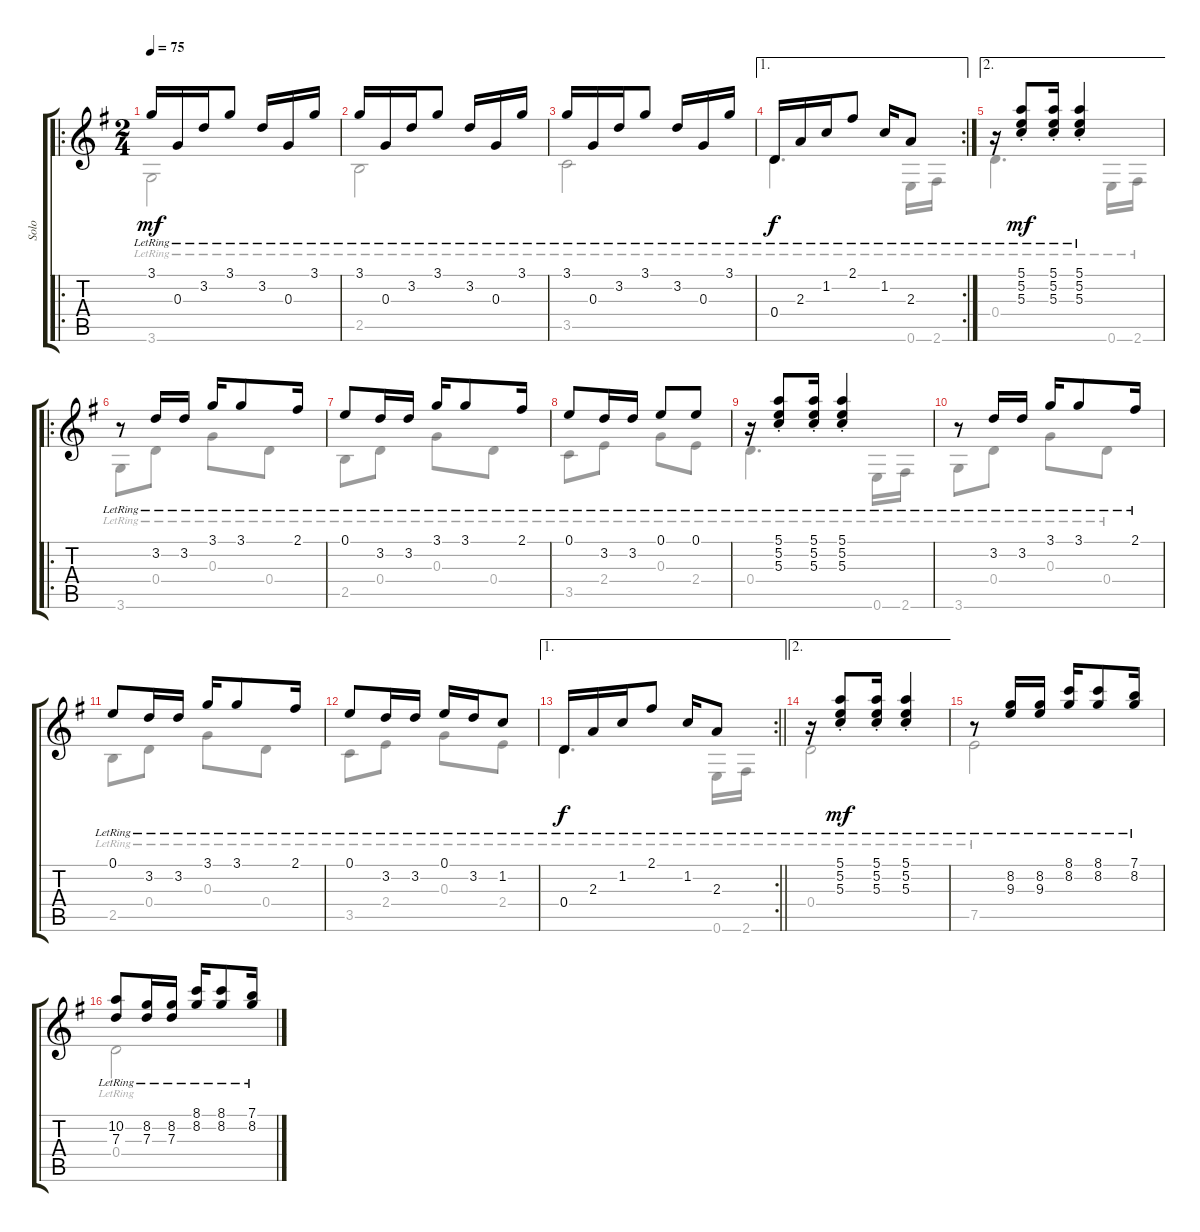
\track ("Solo" "Solo") {instrument acousticguitarnylon}
\staff {score tabs}
\tuning (E4 B3 G3 D3 A2 E2) {hide}
\voice
\ro
\ts (2 4)
\tempo 75
\clef g2
\ks g
3.1{lr}.16{dy mf instrument acousticguitarnylon} 0.3{lr}.16 3.2{lr}.16 3.1{lr}.8 3.2{lr}.16 0.3{lr}.16 3.1{lr}.16 |
3.1{lr}.16 0.3{lr}.16 3.2{lr}.16 3.1{lr}.8 3.2{lr}.16 0.3{lr}.16 3.1{lr}.16 |
3.1{lr}.16 0.3{lr}.16 3.2{lr}.16 3.1{lr}.8 3.2{lr}.16 0.3{lr}.16 3.1{lr}.16 |
\ae 1
\rc 2
0.4{lr}.16{dy f} 2.3{lr}.16 1.2{lr}.16 2.1{lr}.8 1.2{lr}.16 2.3{lr}.8 |
\ae 2
r.16 (5.1{st lr} 5.2{st lr} 5.3{lr}).8{dy mf} (5.1{st lr} 5.2{st lr} 5.3{st lr}).16 (5.1{st lr} 5.2{st lr} 5.3{st lr}).4 |
\ro
r.8 3.2{lr}.16 3.2{lr}.16 3.1{lr}.16 3.1{lr}.8 2.1{lr}.16 |
0.1{lr}.8 3.2{lr}.16 3.2{lr}.16 3.1{lr}.16 3.1{lr}.8 2.1{lr}.16 |
0.1{lr}.8 3.2{lr}.16 3.2{lr}.16 0.1{lr}.8 0.1{lr}.8 |
r.16 (5.1{st lr} 5.2{st lr} 5.3{lr}).8 (5.1{st lr} 5.2{st lr} 5.3{st lr}).16 (5.1{st lr} 5.2{st lr} 5.3{st lr}).4 |
r.8 3.2{lr}.16 3.2{lr}.16 3.1{lr}.16 3.1{lr}.8 2.1{lr}.16 |
0.1{lr}.8 3.2{lr}.16 3.2{lr}.16 3.1{lr}.16 3.1{lr}.8 2.1{lr}.16 |
0.1{lr}.8 3.2{lr}.16 3.2{lr}.16 0.1{lr}.16 3.2{lr}.16 1.2{lr}.8 |
\ae 1
\rc 2
\barLineRight lightlight
0.4{lr}.16{dy f} 2.3{lr}.16 1.2{lr}.16 2.1{lr}.8 1.2{lr}.16 2.3{lr}.8 |
\ae 2
r.16 (5.1{st lr} 5.2{st lr} 5.3{lr}).8{dy mf} (5.1{st lr} 5.2{st lr} 5.3{st lr}).16 (5.1{st lr} 5.2{st lr} 5.3{st lr}).4 |
r.8 (8.2{lr} 9.3{lr}).16 (8.2{lr} 9.3{lr}).16 (8.1{lr} 8.2{lr}).16 (8.1{lr} 8.2{lr}).8 (7.1{lr} 8.2{lr}).16 |
(10.2{lr} 7.3{lr}).8 (8.2{lr} 7.3{lr}).16 (8.2{lr} 7.3{lr}).16 (8.1{lr} 8.2{lr}).16 (8.1{lr} 8.2{lr}).8 (7.1{lr} 8.2{lr}).16
\voice
\clef g2
\ottava regular
\simile none
\ks g
3.6{lr}.2{dy mf} |
2.5{lr}.2 |
3.5{lr}.2 |
0.4{lr}.4{d} 0.6{lr}.16 2.6{lr}.16 |
0.4{lr}.4{d} 0.6{lr}.16 2.6{lr}.16 |
3.6{lr}.8 0.4{lr}.8 0.3{lr}.8 0.4{lr}.8 |
2.5{lr}.8 0.4{lr}.8 0.3{lr}.8 0.4{lr}.8 |
3.5{lr}.8 2.4{lr}.8 0.3{lr}.8 2.4{lr}.8 |
0.4{lr}.4{d} 0.6{lr}.16 2.6{lr}.16 |
3.6{lr}.8 0.4{lr}.8 0.3{lr}.8 0.4{lr}.8 |
2.5{lr}.8 0.4{lr}.8 0.3{lr}.8 0.4{lr}.8 |
3.5{lr}.8 2.4{lr}.8 0.3{lr}.8 2.4{lr}.8 |
\barLineRight lightlight
0.4{lr}.4{d} 0.6{lr}.16 2.6{lr}.16 |
0.4{lr}.2 |
7.5{lr}.2 |
0.4{lr}.2
